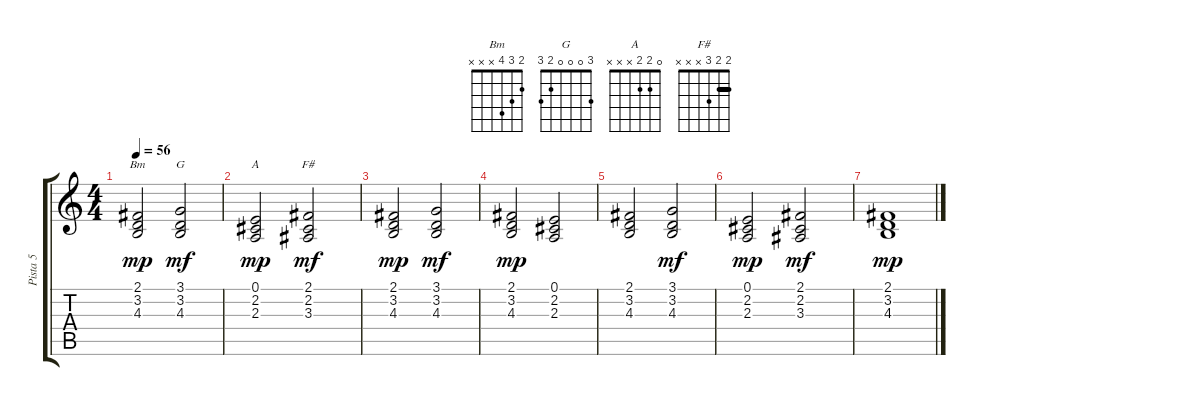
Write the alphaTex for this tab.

\track ("Pista 5" "Pista 5") {instrument reedorgan}
\staff {score tabs}
\tuning (E4 B3 G3 D3 A2 E2) {hide}
\chord ("Bm" 2 3 4 x x x)
\chord ("G" 3 0 0 0 2 3)
\chord ("A" 0 2 2 x x x)
\chord ("F#" 2 2 3 x x x) {barre 2}
\ts (4 4)
\tempo 56
\clef g2
\ks c
(2.1 3.2 4.3).2{ch "Bm" dy mp} (3.1 3.2 4.3).2{ch "G" dy mf} |
(0.1 2.2 2.3).2{ch "A" dy mp} (2.1 2.2 3.3).2{ch "F#" dy mf} |
(2.1 3.2 4.3).2{dy mp} (3.1 3.2 4.3).2{dy mf} |
(2.1 3.2 4.3).2{dy mp} (0.1 2.2 2.3).2 |
(2.1 3.2 4.3).2 (3.1 3.2 4.3).2{dy mf} |
(0.1 2.2 2.3).2{dy mp} (2.1 2.2 3.3).2{dy mf} |
(2.1 3.2 4.3).1{dy mp}
